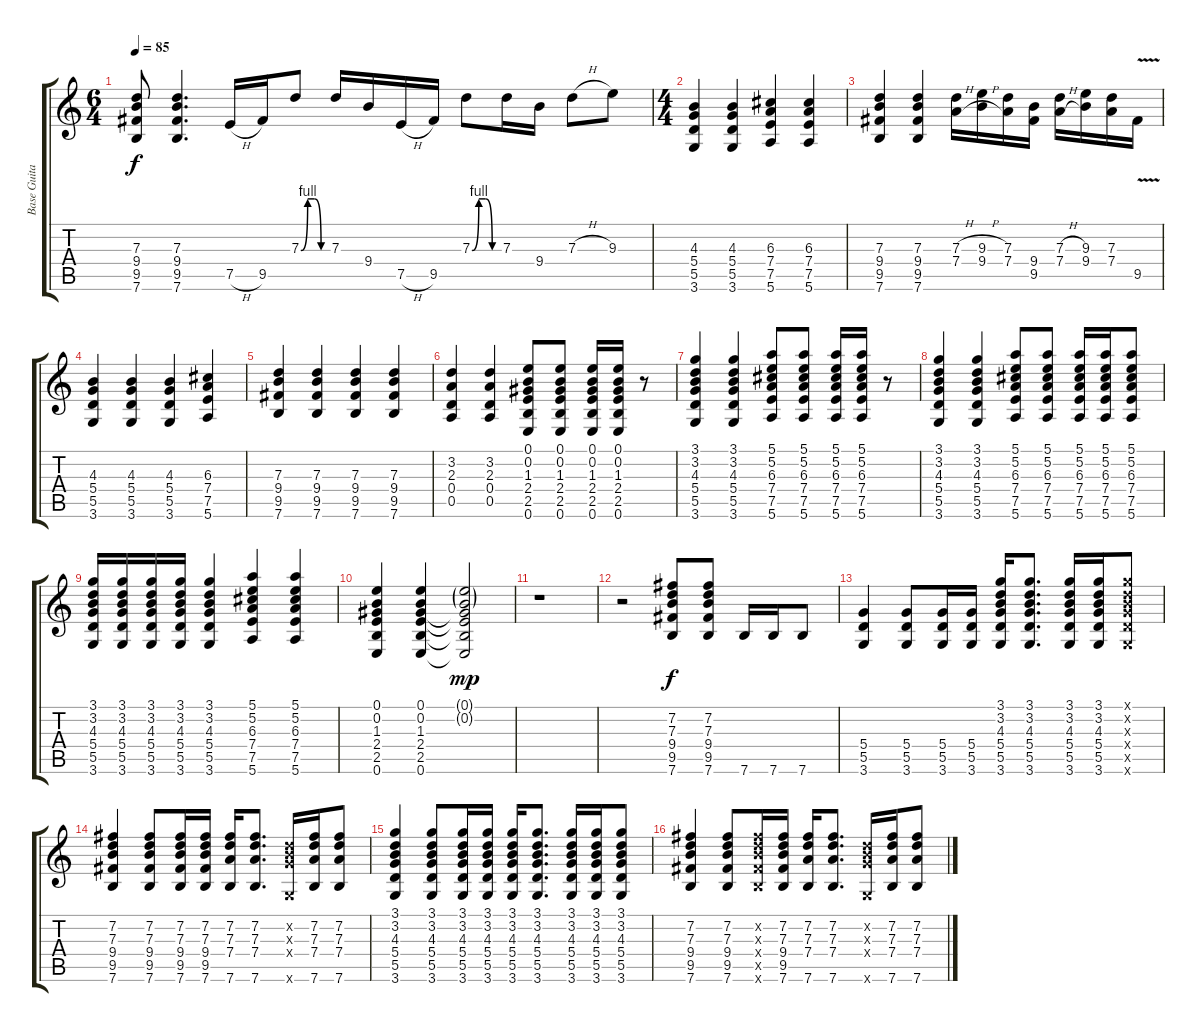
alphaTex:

\track ("Base Guitar" "Base Guita") {instrument overdrivenguitar}
\staff {score tabs}
\tuning (E4 B3 G3 D3 A2 E2) {hide}
\ts (6 4)
\tempo 85
\clef g2
\ks c
(7.3 9.4 9.5 7.6).8{dy f} (7.3 9.4 9.5 7.6).4{d} 7.5{h}.16 9.5.16 7.3{be (custom 0 0 15 4 30 4 45 0 60 0)}.8 7.3.16 9.4.16 7.5{h}.16 9.5.16 7.3{be (custom 0 0 15 4 30 4 45 0 60 0)}.8 7.3.16 9.4.16 7.3{h}.8 9.3.8 |
\ts (4 4)
(4.3 5.4 5.5 3.6).4 (4.3 5.4 5.5 3.6).4 (6.3 7.4 7.5 5.6).4 (6.3 7.4 7.5 5.6).4 |
(7.3 9.4 9.5 7.6).4 (7.3 9.4 9.5 7.6).4 (7.3{h} 7.4{h}).16 (9.3{h} 9.4{h}).16 (7.3 7.4).16 (9.4 9.5).16 (7.3{h} 7.4{h}).16 (9.3 9.4).16 (7.3 7.4).16 9.5{v}.16 |
(4.3 5.4 5.5 3.6).4 (4.3 5.4 5.5 3.6).4 (4.3 5.4 5.5 3.6).4 (6.3 7.4 7.5 5.6).4 |
(7.3 9.4 9.5 7.6).4 (7.3 9.4 9.5 7.6).4 (7.3 9.4 9.5 7.6).4 (7.3 9.4 9.5 7.6).4 |
(3.2 2.3 0.4 0.5).4 (3.2 2.3 0.4 0.5).4 (0.1 0.2 1.3 2.4 2.5 0.6).8 (0.1 0.2 1.3 2.4 2.5 0.6).8 (0.1 0.2 1.3 2.4 2.5 0.6).16 (0.1 0.2 1.3 2.4 2.5 0.6).16 r.8 |
(3.1 3.2 4.3 5.4 5.5 3.6).4 (3.1 3.2 4.3 5.4 5.5 3.6).4 (5.1 5.2 6.3 7.4 7.5 5.6).8 (5.1 5.2 6.3 7.4 7.5 5.6).8 (5.1 5.2 6.3 7.4 7.5 5.6).16 (5.1 5.2 6.3 7.4 7.5 5.6).16 r.8 |
(3.1 3.2 4.3 5.4 5.5 3.6).4 (3.1 3.2 4.3 5.4 5.5 3.6).4 (5.1 5.2 6.3 7.4 7.5 5.6).8 (5.1 5.2 6.3 7.4 7.5 5.6).8 (5.1 5.2 6.3 7.4 7.5 5.6).16 (5.1 5.2 6.3 7.4 7.5 5.6).16 (5.1 5.2 6.3 7.4 7.5 5.6).8 |
(3.1 3.2 4.3 5.4 5.5 3.6).16 (3.1 3.2 4.3 5.4 5.5 3.6).16 (3.1 3.2 4.3 5.4 5.5 3.6).16 (3.1 3.2 4.3 5.4 5.5 3.6).16 (3.1 3.2 4.3 5.4 5.5 3.6).4 (5.1 5.2 6.3 7.4 7.5 5.6).4 (5.1 5.2 6.3 7.4 7.5 5.6).4 |
(0.1 0.2 1.3 2.4 2.5 0.6).4 (0.1 0.2 1.3 2.4 2.5 0.6).4 (0.1{g} 0.2{g} 1.3{t} 2.4{t} 2.5{t} 0.6{t}).2{dy mp} |
r.1 |
r.2 (7.2 7.3 9.4 9.5 7.6).8{dy f} (7.2 7.3 9.4 9.5 7.6).8 7.6.16 7.6.16 7.6.8 |
(5.4 5.5 3.6).4 (5.4 5.5 3.6).8 (5.4 5.5 3.6).16 (5.4 5.5 3.6).16 (3.1 3.2 4.3 5.4 5.5 3.6).16 (3.1 3.2 4.3 5.4 5.5 3.6).8{d} (3.1 3.2 4.3 5.4 5.5 3.6).16 (3.1 3.2 4.3 5.4 5.5 3.6).16 (3.1{x} 3.2{x} 4.3{x} 5.4{x} 5.5{x} 3.6{x}).8 |
(7.2 7.3 9.4 9.5 7.6).4 (7.2 7.3 9.4 9.5 7.6).8 (7.2 7.3 9.4 9.5 7.6).16 (7.2 7.3 9.4 9.5 7.6).16 (7.2 7.3 7.4 7.6).16 (7.2 7.3 7.4 7.6).8{d} (3.2{x} 4.3{x} 5.4{x} 3.6{x}).16 (7.2 7.3 7.4 7.6).16 (7.2 7.3 7.4 7.6).8 |
(3.1 3.2 4.3 5.4 5.5 3.6).4 (3.1 3.2 4.3 5.4 5.5 3.6).8 (3.1 3.2 4.3 5.4 5.5 3.6).16 (3.1 3.2 4.3 5.4 5.5 3.6).16 (3.1 3.2 4.3 5.4 5.5 3.6).16 (3.1 3.2 4.3 5.4 5.5 3.6).8{d} (3.1 3.2 4.3 5.4 5.5 3.6).16 (3.1 3.2 4.3 5.4 5.5 3.6).16 (3.1 3.2 4.3 5.4 5.5 3.6).8 |
(7.2 7.3 9.4 9.5 7.6).4 (7.2 7.3 9.4 9.5 7.6).8 (7.2{x} 7.3{x} 9.4{x} 9.5{x} 7.6{x}).16 (7.2 7.3 9.4 9.5 7.6).16 (7.2 7.3 7.4 7.6).16 (7.2 7.3 7.4 7.6).8{d} (3.2{x} 4.3{x} 5.4{x} 3.6{x}).16 (7.2 7.3 7.4 7.6).16 (7.2 7.3 7.4 7.6).8
